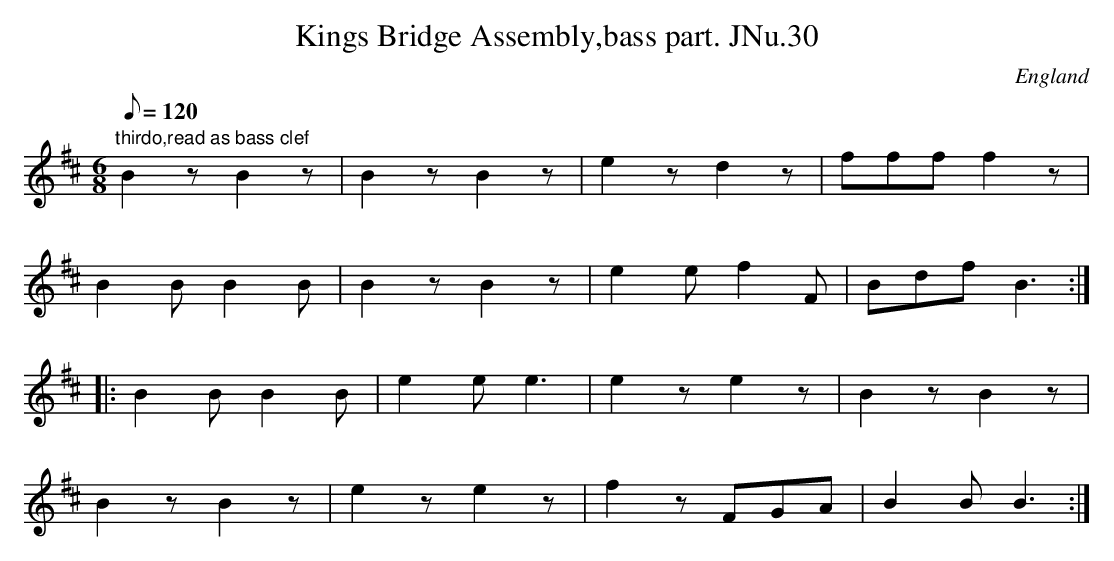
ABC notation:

X:1
T:Kings Bridge Assembly,bass part. JNu.30
M:6/8
L:1/8
Q:120
O:England
K:D
"thirdo,read as bass clef"B2zB2z|B2zB2z|e2zd2z|fff f2z|!
B2BB2B|B2zB2z|e2ef2F|BdfB3::!
B2BB2B|e2ee3|e2ze2z|B2zB2z|!
B2zB2z|e2ze2z|f2zFGA|B2BB3:|]
